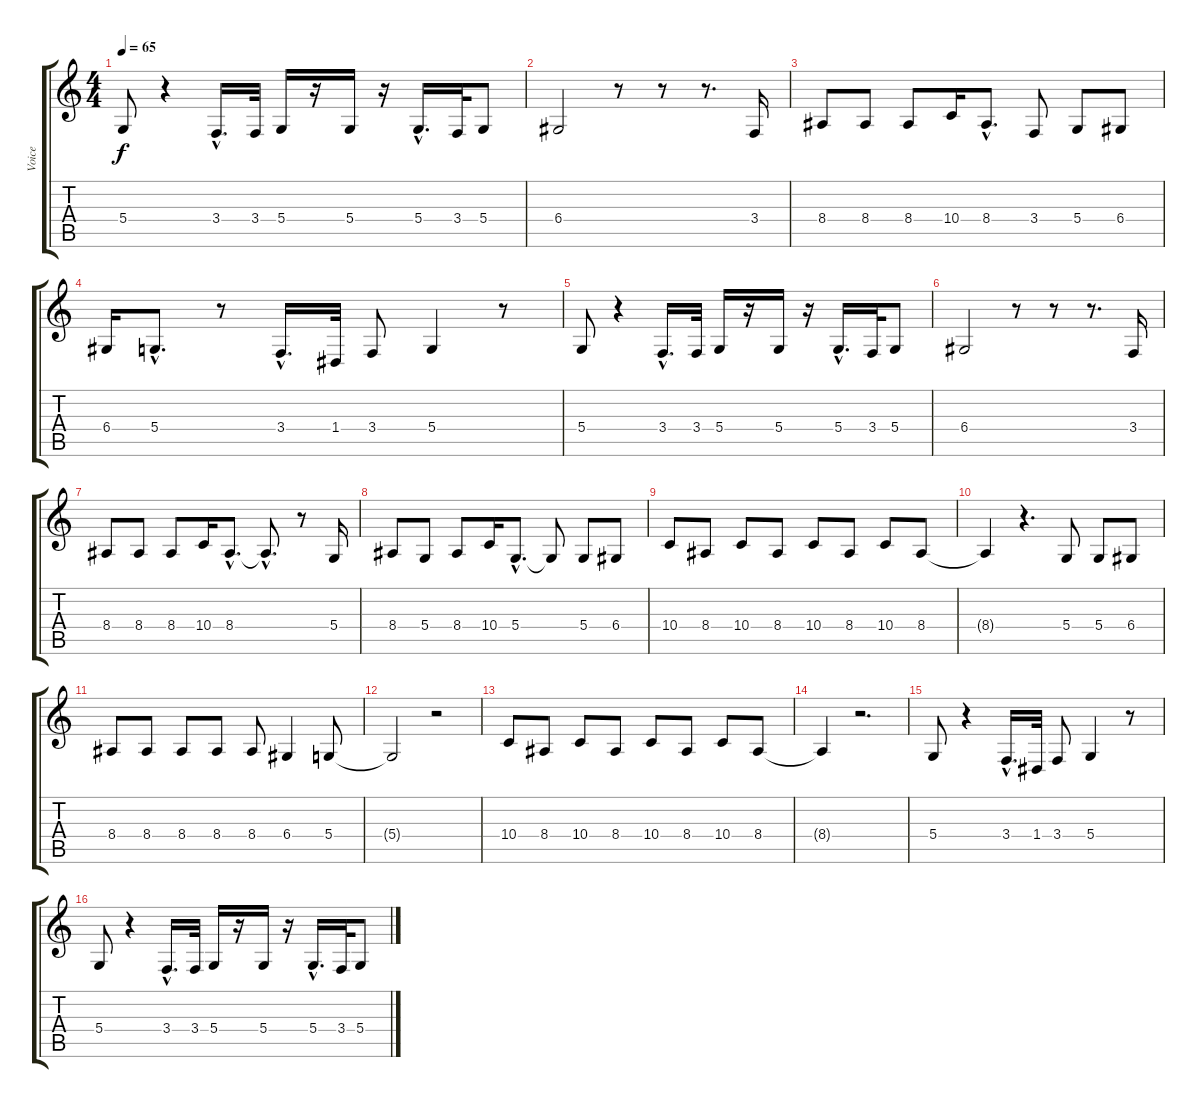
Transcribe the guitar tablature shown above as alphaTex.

\track ("Voice" "Voice") {instrument cello}
\staff {score tabs}
\tuning (E4 B3 G3 D3 A2 E2) {hide}
\ts (4 4)
\tempo 65
\clef g2
\ks c
5.4.8{dy f} r.4 3.4{hac}.16{d} 3.4.32 5.4.16 r.16 5.4.16 r.16 5.4{hac}.16{d} 3.4.32 5.4.8 |
6.4.2 r.8 r.8 r.8{d} 3.4.16 |
8.4.8 8.4.8 8.4.8 10.4.16 8.4{hac}.8{d} 3.4.8 5.4.8 6.4.8 |
6.4.16 5.4{hac}.8{d} r.8 3.4{hac}.16{d} 1.4.32 3.4.8 5.4.4 r.8 |
5.4.8 r.4 3.4{hac}.16{d} 3.4.32 5.4.16 r.16 5.4.16 r.16 5.4{hac}.16{d} 3.4.32 5.4.8 |
6.4.2 r.8 r.8 r.8{d} 3.4.16 |
8.4.8 8.4.8 8.4.8 10.4.16 8.4{hac}.8{d} 8.4{hac t}.8{d} r.8 5.4.16 |
8.4.8 5.4.8 8.4.8 10.4.16 5.4{hac}.8{d} 5.4{t}.8 5.4.8 6.4.8 |
10.4.8 8.4.8 10.4.8 8.4.8 10.4.8 8.4.8 10.4.8 8.4.8 |
8.4{t}.4 r.4{d} 5.4.8 5.4.8 6.4.8 |
8.4.8 8.4.8 8.4.8 8.4.8 8.4.8 6.4.4 5.4.8 |
5.4{t}.2 r.2 |
10.4.8 8.4.8 10.4.8 8.4.8 10.4.8 8.4.8 10.4.8 8.4.8 |
8.4{t}.4 r.2{d} |
5.4.8 r.4 3.4{hac}.16{d} 1.4.32 3.4.8 5.4.4 r.8 |
5.4.8 r.4 3.4{hac}.16{d} 3.4.32 5.4.16 r.16 5.4.16 r.16 5.4{hac}.16{d} 3.4.32 5.4.8
